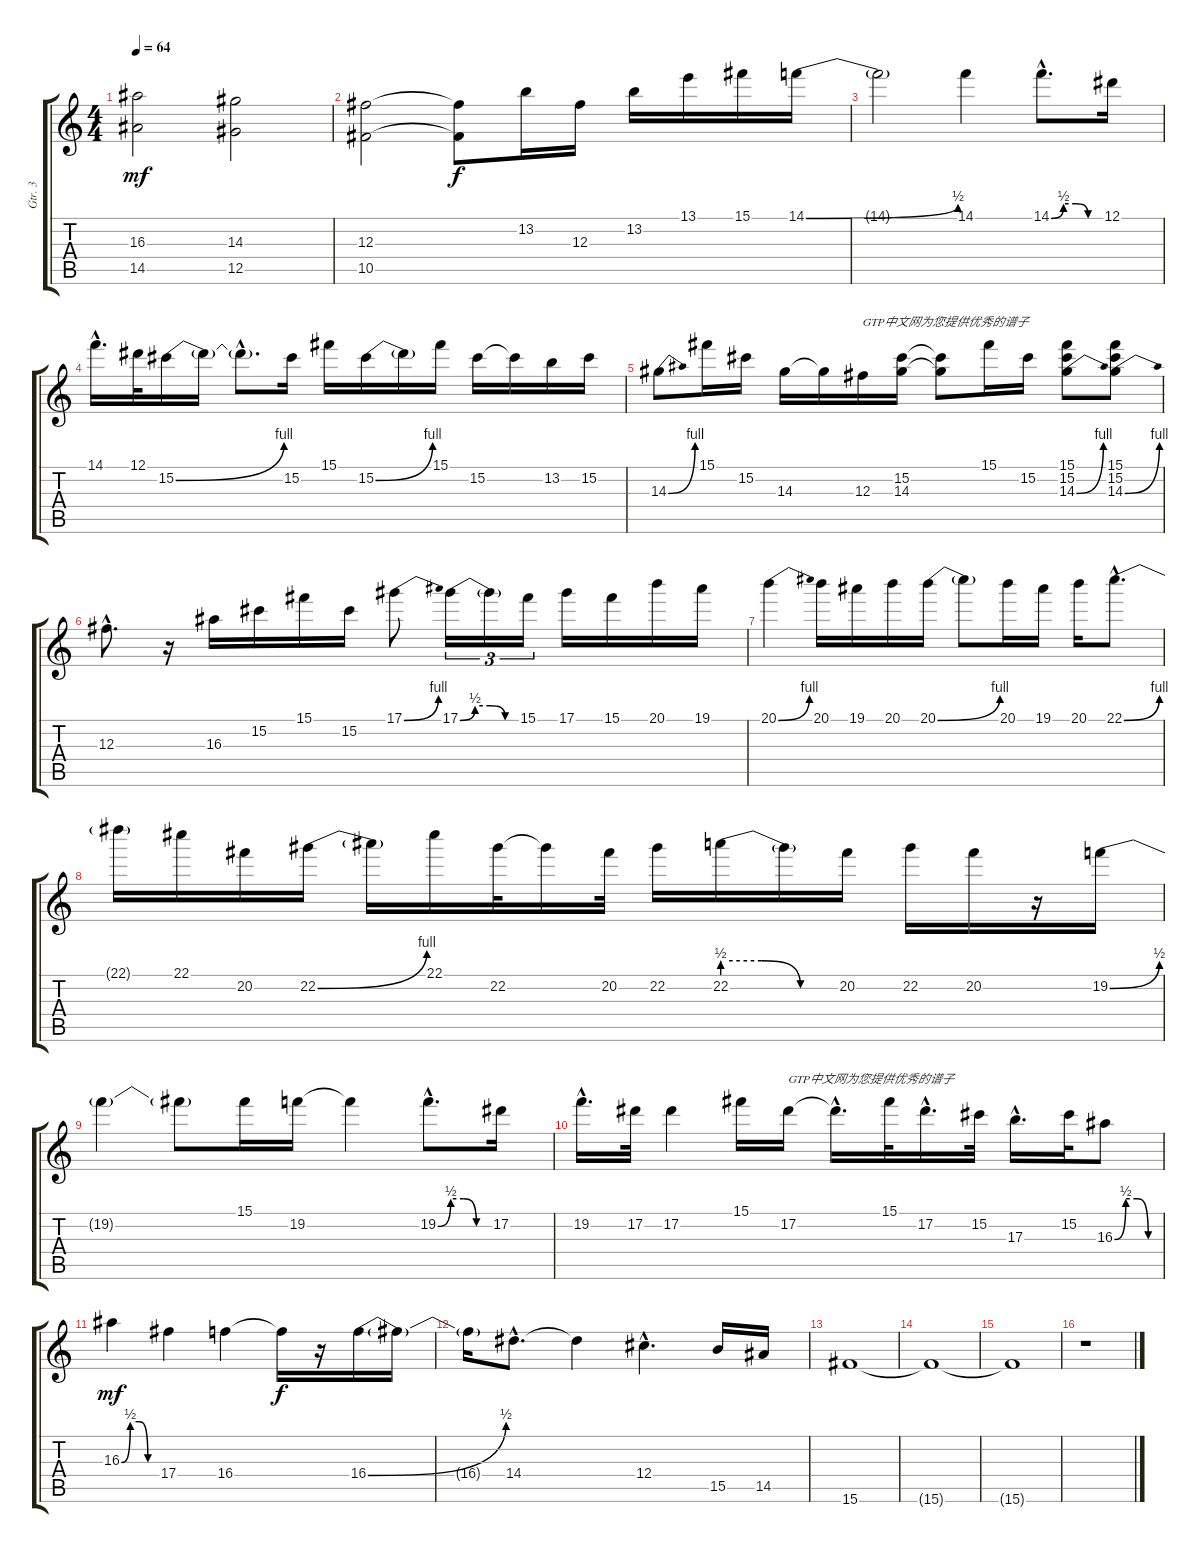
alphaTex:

\track ("Gtr. 3" "Gtr. 3") {instrument overdrivenguitar}
\staff {score tabs}
\tuning (Eb4 Bb3 Gb3 Db3 Ab2 Eb2) {hide}
\ts (4 4)
\tempo 64
\clef g2
\ks c
(16.3 14.5).2{dy mf} (14.3 12.5).2 |
(12.3 10.5).2 (12.3{t} 10.5{t}).8{dy f} 13.2.16{volume 16} 12.3.16 13.2.16 13.1.16 15.1.16 14.1{be (bend 0 0 60 2)}.16 |
14.1{t}.2 14.1.4 14.1{be (custom 0 0 15 2 30 2 45 0 60 0) hac}.8{d} 12.1.16 |
14.1{hac}.16{d} 12.1.32 15.2{be (bend 0 0 60 4)}.16 15.2{t}.16 15.2{hac t}.8{d} 15.2.16 15.1.16 15.2{be (bend 0 0 60 4)}.16 15.2{t}.16 15.1.16 15.2.16 15.2{t}.16 13.2.16 15.2.16 |
14.3{be (bend 0 0 60 4)}.8 15.1.16 15.2.16 14.3.16 14.3{t}.16 12.3.16{txt "GTP中文网为您提供优秀的谱子"} (15.2 14.3).16 (15.2{t} 14.3{t}).8 15.1.16 15.2.16 (15.1 15.2 14.3{be (bend 0 0 60 4)}).8 (15.1 15.2 14.3{be (bend 0 0 60 4)}).8 |
12.3{hac}.8{d} r.16 16.3.16 15.2.16 15.1.16 15.2.16 17.1{be (bend 0 0 60 4)}.8 17.1{be (custom 0 0 15 2 30 2 45 0 60 0)}.16{tu (3 2)} 17.1{t}.16{tu (3 2)} 15.1.16{tu (3 2)} 17.1.16 15.1.16 20.1.16 19.1.16 |
20.1{be (bend 0 0 60 4)}.4 20.1.16 19.1.16 20.1.16 20.1{be (bend 0 0 60 4)}.16 20.1{t}.8 20.1.16 19.1.16 20.1.16 22.1{be (bend 0 0 60 4) hac}.8{d} |
22.1{t}.16 22.1.16 20.2.16 22.2{be (bend 0 0 60 4)}.16 22.2{t}.16 22.1.16 22.2.32 22.2{t}.16 20.2.32 22.2.16 22.2{be (custom 0 2 20 2 40 0 60 0)}.16 22.2{t}.16 20.2.16 22.2.16 20.2.16 r.16 19.2{be (bend 0 0 60 2)}.16 |
19.2{t}.4 19.2{t}.8 15.1.16 19.2.16 19.2{t}.4 19.2{be (custom 0 0 15 2 30 2 45 0 60 0) hac}.8{d} 17.2.16 |
19.2{hac}.16{d} 17.2.32 17.2.4 15.1.16 17.2.16{txt "GTP中文网为您提供优秀的谱子"} 17.2{hac t}.16{d} 15.1.32 17.2{hac}.16{d} 15.2.32 17.3{hac}.16{d} 15.2.32 16.3{be (custom 0 0 15 2 30 2 45 0 60 0)}.8 |
16.3{be (custom 0 0 15 2 30 2 45 0 60 0)}.4{dy mf} 17.4.4 16.4.4 16.4{t}.16{dy f} r.16 16.4{be (bend 0 0 60 2)}.16 16.4{t}.16 |
16.4{t}.16 14.4{hac}.8{d} 14.4{t}.4 12.4{hac}.4{d} 15.5.16 14.5.16 |
15.6.1{volume 7} |
15.6{t}.1 |
15.6{t}.1 |
r.1
